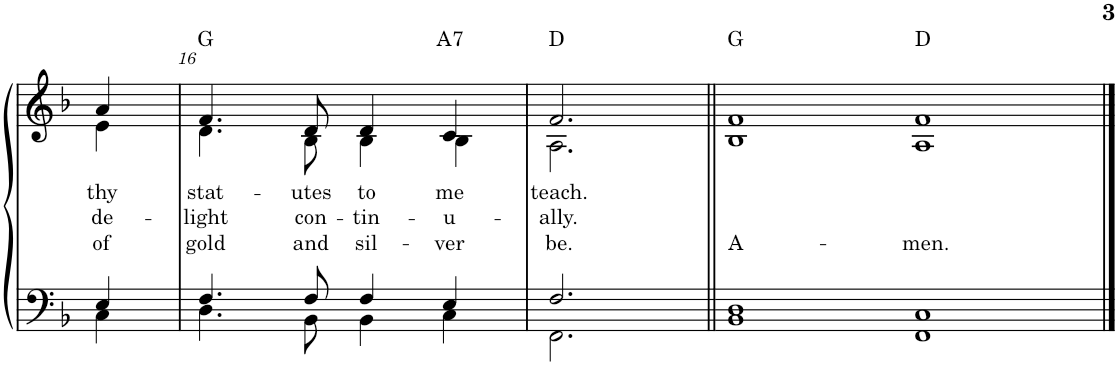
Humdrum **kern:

**kern	**kern	**text	**text	**text	**harte
*part1	*part1	*part1	*part1	*part1	*part1
*staff2	*staff1	*staff1	*staff1	*staff1	*
*I"Choir	*	*	*	*	*
!!LO:PB:g=z
*clefF4	*clefG2	*	*	*	*
*k[b-]	*k[b-]	*	*	*	*
*F:	*F:	*	*	*	*
*M4/4	*M4/4	*	*	*	*
=15X8	=15X8	=15X8	=15X8	=15X8	=15X8
*^	*	*	*	*	*
!	!	!	!LO:LY:b	!LO:LY:b	!LO:LY:b	!
*	*	*^	*	*	*	*
4E/	4C\	4a/	4e\	thy	de-	of	.
=16	=16	=16	=16	=16	=16	=16	=16
!	!	!	!	!LO:LY:b	!LO:LY:b	!LO:LY:b	!
4.F/	4.D\	4.f/	4.d\	stat-	-light	gold	G:maj
!	!	!	!	!LO:LY:b	!LO:LY:b	!LO:LY:b	!
8F/	8BB-\	8d/	8B-\	-utes	con-	and	.
!	!	!	!	!LO:LY:b	!LO:LY:b	!LO:LY:b	!
4F/	4BB-\	4d/	4B-\	to	-tin-	sil-	.
!	!	!	!	!LO:LY:b	!LO:LY:b	!LO:LY:b	!LO:H:kt=7
4E/	4C\	4c/	4B-\	me	-u-	-ver	A:7
=17	=17	=17	=17	=17	=17	=17	=17
!	!	!	!	!LO:LY:b	!LO:LY:b	!LO:LY:b	!
2.F/	2.FF\	2.f/	2.A\	teach.	-ally.	be.	D:maj
=18||	=18||	=18||	=18||	=18||	=18||	=18||	=18||
!	!	!	!	!	!	!LO:LY:b	!
1D	1BB-	1f	1B-	.	.	A-	G:maj
!	!	!	!	!	!	!LO:LY:b	!
1C	1FF	1f	1A	.	.	-men.	D:maj
*v	*v	*	*	*	*	*	*
*	*v	*v	*	*	*	*
==	==	==	==	==	==
*-	*-	*-	*-	*-	*-
